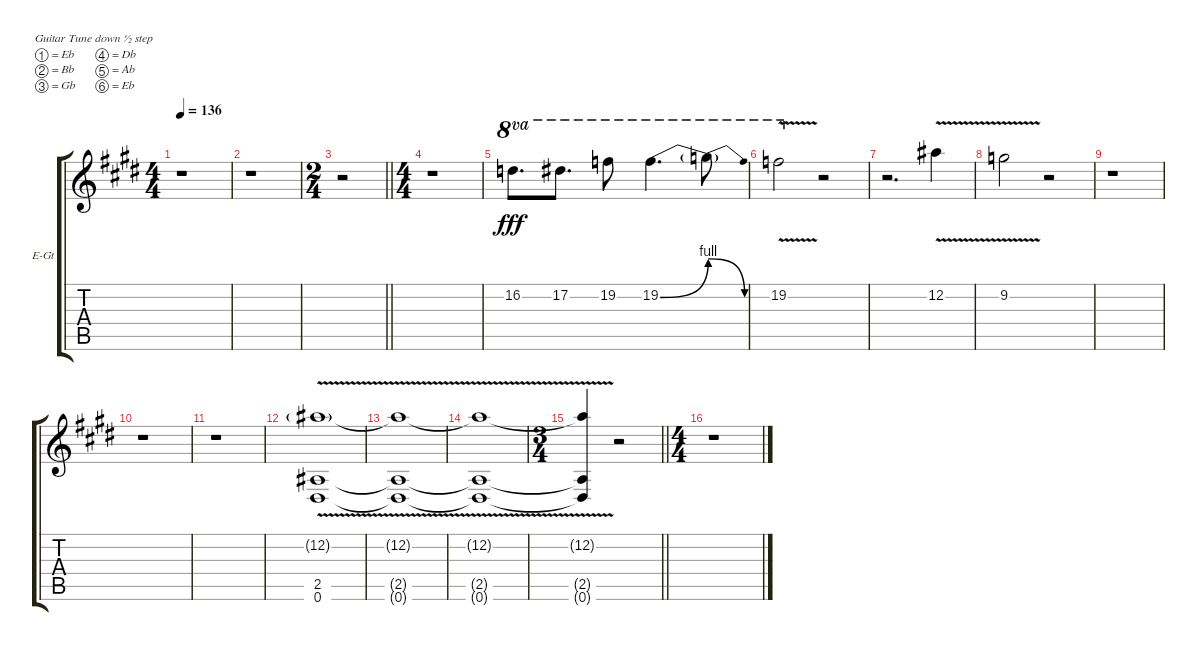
\bracketExtendMode groupsimilarinstruments
\firstSystemTrackNameOrientation horizontal
\otherSystemsTrackNameOrientation horizontal
\track ("Luke (Overdubs)" "E-Gt") {instrument overdrivenguitar}
\staff {score tabs}
\tuning (Eb4 Bb3 Gb3 Db3 Ab2 Eb2)
\ts (4 4)
\tempo 136
\clef g2
\ks e
r.1{dy fff} |
r.1 |
\ts (2 4)
\beaming (8 2 2)
\barLineRight lightlight
r.2 |
\ts (4 4)
\beaming (8 2 2 2 2)
r.1 |
16.2.8{d ot 8va} 17.2.8{d ot 8va} 19.2.8{ot 8va} 19.2{be (bend 0 0 60 4)}.4{d ot 8va} 19.2{be (release 0 4 60 0) t}.8{ot 8va} |
19.2{v}.2{ot 8va} r.2 |
r.2{d} 12.2{v}.4 |
9.2{v}.2 r.2 |
r.1 |
r.1 |
r.1 |
(12.2{v g} 2.5{v} 0.6{v}).1 |
(12.2{v t} 2.5{v t} 0.6{v t}).1 |
(12.2{v t} 2.5{v t} 0.6{v t}).1 |
\ts (3 4)
\beaming (8 2 2 2)
\barLineRight lightlight
(12.2{v t} 2.5{v t} 0.6{v t}).4 r.2 |
\ts (4 4)
\beaming (8 2 2 2 2)
r.1
